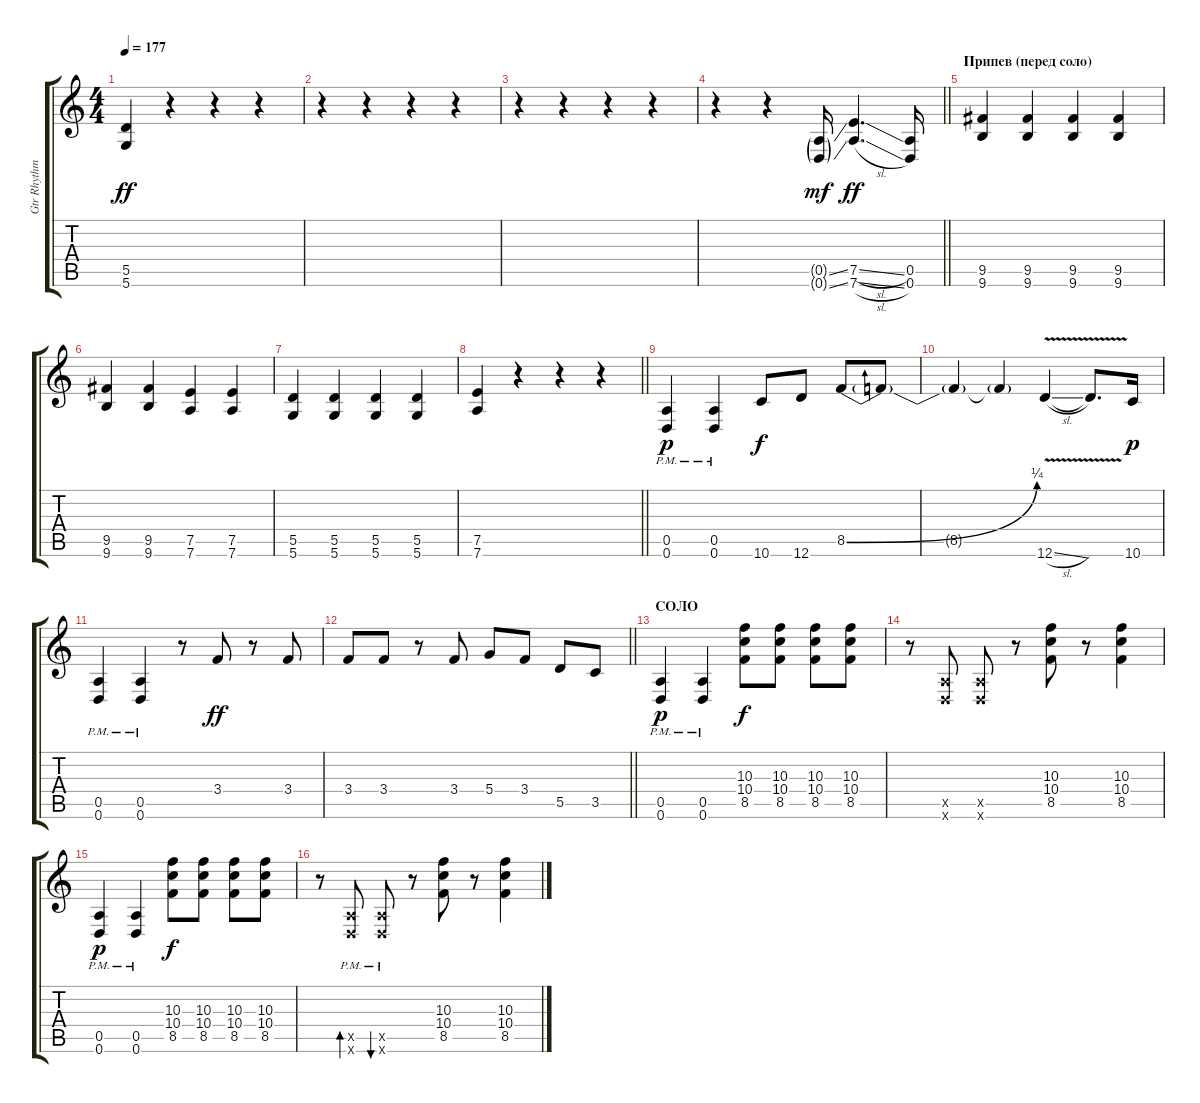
\track ("Gtr Rhythm" "Gtr Rhythm") {instrument overdrivenguitar}
\staff {score tabs}
\tuning (E4 B3 G3 D3 A2 D2) {hide}
\ts (4 4)
\tempo 177
\clef g2
\ks c
(5.5 5.6).4{dy ff} r.4 r.4 r.4 |
r.4 r.4 r.4 r.4 |
r.4 r.4 r.4 r.4 |
\barLineRight lightlight
r.4 r.4 (0.5{ss g} 0.6{ss g}).16{dy mf} (7.5{sl} 7.6{sl}).4{d dy ff} (0.5 0.6).16 |
\section ("" "Припев (перед соло)")
(9.5 9.6).4 (9.5 9.6).4 (9.5 9.6).4 (9.5 9.6).4 |
(9.5 9.6).4 (9.5 9.6).4 (7.5 7.6).4 (7.5 7.6).4 |
(5.5 5.6).4 (5.5 5.6).4 (5.5 5.6).4 (5.5 5.6).4 |
\barLineRight lightlight
(7.5 7.6).4 r.4 r.4 r.4 |
(0.5{pm} 0.6{pm}).4{dy p} (0.5{pm} 0.6{pm}).4 10.6.8{dy f} 12.6.8 8.5{be (bend 0 0 60 1)}.8 8.5{t}.8 |
8.5{t}.4 8.5{t}.4 12.6{v sl}.4 12.6{t}.8{d} 10.6.16{dy p} |
(0.5{pm} 0.6{pm}).4 (0.5{pm} 0.6{pm}).4 r.8 3.4.8{dy ff} r.8 3.4.8 |
\barLineRight lightlight
3.4.8 3.4.8 r.8 3.4.8 5.4.8 3.4.8 5.5.8 3.5.8 |
\section ("" "COЛО")
(0.5{pm} 0.6{pm}).4{dy p} (0.5{pm} 0.6{pm}).4 (10.3 10.4 8.5).8{dy f} (10.3 10.4 8.5).8 (10.3 10.4 8.5).8 (10.3 10.4 8.5).8 |
r.8 (0.5{x} 0.6{x}).8 (0.5{x} 0.6{x}).8 r.8 (10.3 10.4 8.5).8 r.8 (10.3 10.4 8.5).4 |
(0.5{pm} 0.6{pm}).4{dy p} (0.5{pm} 0.6{pm}).4 (10.3 10.4 8.5).8{dy f} (10.3 10.4 8.5).8 (10.3 10.4 8.5).8 (10.3 10.4 8.5).8 |
r.8 (0.5{pm x} 0.6{pm x}).8{bd 60} (0.5{pm x} 0.6{pm x}).8{bu 240} r.8 (10.3 10.4 8.5).8 r.8 (10.3 10.4 8.5).4
